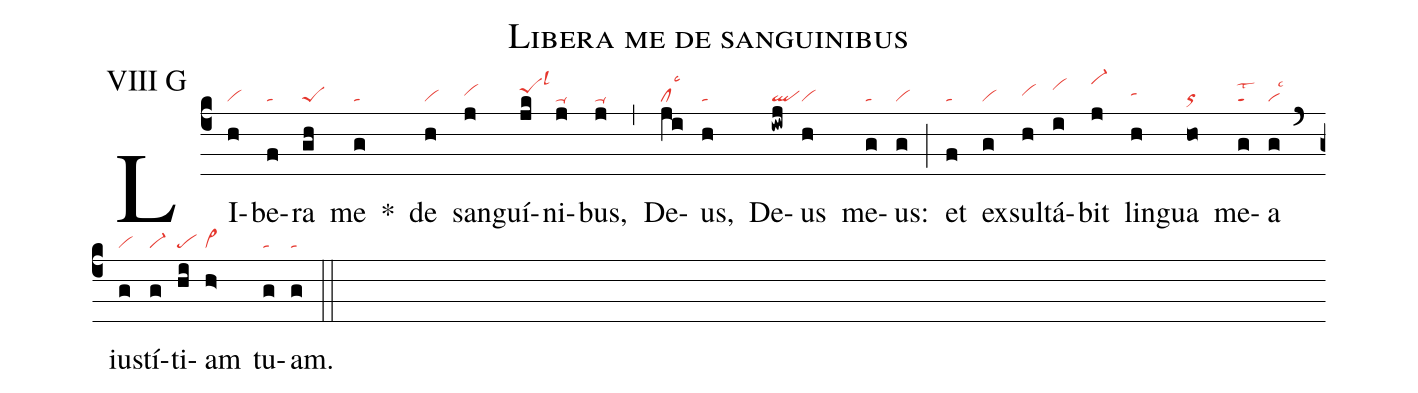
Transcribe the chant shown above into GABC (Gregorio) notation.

name: Libera me de sanguinibus;
annotation: VIII G;
mode: 8;
nabc-lines: 1;
%%
(c4)
LI(h|vi)be(f|ta)ra(gh|peS) me(g|ta) *()
de(h|vi) san(j|vihh)guí(jk|peShilsl3)ni(j|ta-)bus,(j|ta-) (,)
De(ji|cllsc3)us,(h|ta) De(iwj|ql)us(h|vi) me(g|ta)us:(g|vi) (;)
et(f|ta) ex(g|vi)sul(h|vihh)tá(i|vihj)bit(j|vi-hl) lin(h|tahh)gua(ho|or) me(g|talst2)a(g|vilsc3) (`)
iu(g|vi)stí(g|vi-)ti(hi|pe)am(h>|vi>) tu(g|ta)am.(g|ta) (::)
